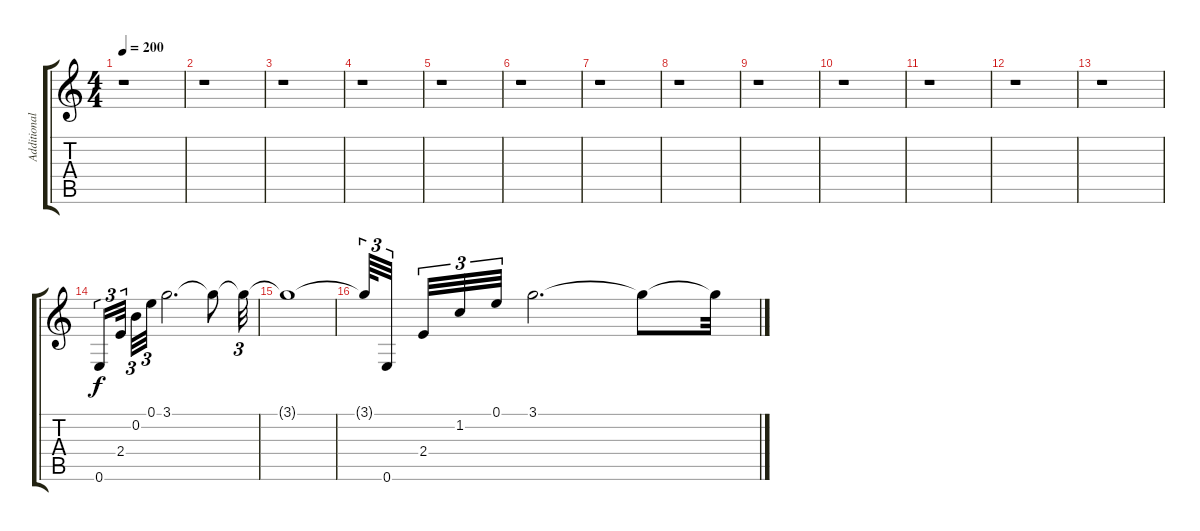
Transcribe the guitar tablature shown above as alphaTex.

\track ("Additional Guitar3" "Additional") {instrument electricguitarclean}
\staff {score tabs}
\tuning (E4 B3 G3 D3 A2 E2) {hide}
\ts (4 4)
\tempo 200
\clef g2
\ks c
r.1{dy f} |
r.1 |
r.1 |
r.1 |
r.1 |
r.1 |
r.1 |
r.1 |
r.1 |
r.1 |
r.1 |
r.1 |
r.1 |
0.6.16{tu (3 2)} 2.4.32{tu (3 2) beam splitsecondary} 0.2.32{tu (3 2)} 0.1.32{tu (3 2)} 3.1.2{d} 3.1{t}.8 3.1{t}.32{tu (3 2)} |
3.1{t}.1 |
3.1{t}.64{tu (3 2)} 0.6.32{tu (3 2) beam splitsecondary} 2.4.32{tu (3 2)} 1.2.32{tu (3 2)} 0.1.32{tu (3 2)} 3.1.2{d} 3.1{t}.8 3.1{t}.32
